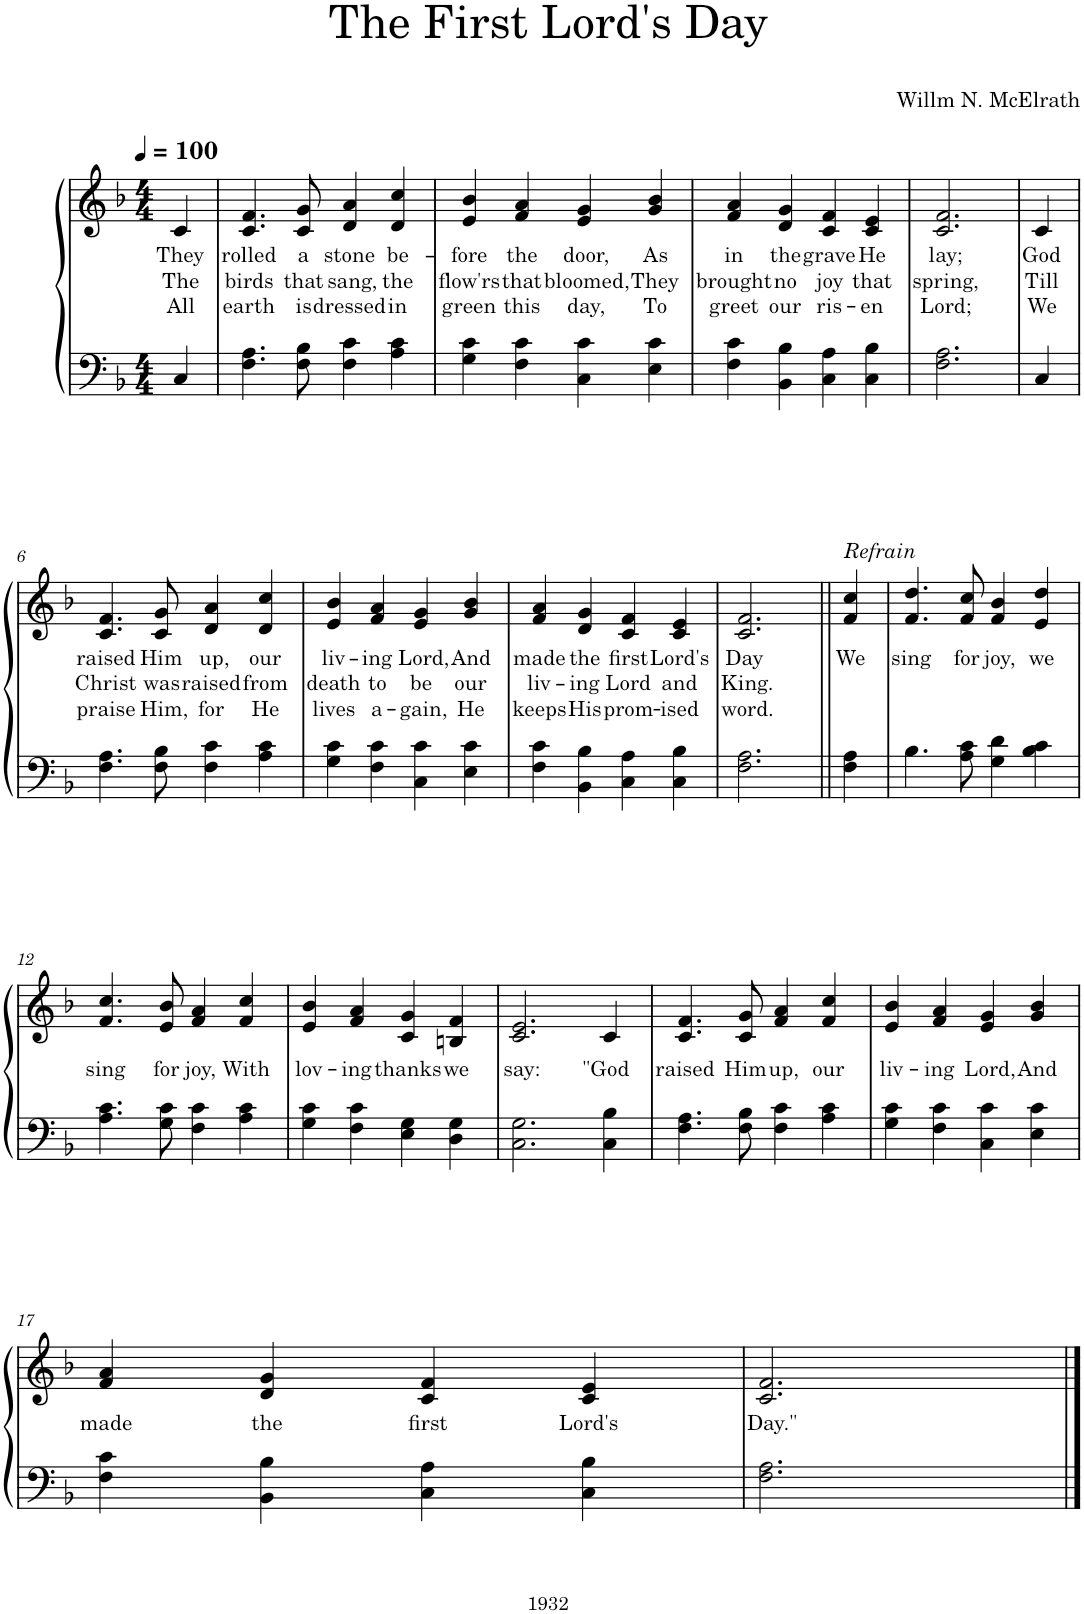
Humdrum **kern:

**kern	**kern	**text	**text	**text
*part1	*part1	*part1	*part1	*part1
*staff2	*staff1	*staff1	*staff1	*staff1
*I"Piano	*	*	*	*
*I'Pno.	*	*	*	*
*clefF4	*clefG2	*	*	*
*k[b-]	*k[b-]	*	*	*
*M4/4	*M4/4	*	*	*
*MM100	*MM100	*	*	*
=	=	=	=	=
!	!	!LO:LY:b	!LO:LY:b	!LO:LY:b
4C/	4c/	They	The	All
=1	=1	=1	=1	=1
!	!	!LO:LY:b	!LO:LY:b	!LO:LY:b
4.F\ 4.A\	4.c/ 4.f/	rolled	birds	earth
!	!	!LO:LY:b	!LO:LY:b	!LO:LY:b
8F\ 8B-\	8c/ 8g/	a	that	is
!	!	!LO:LY:b	!LO:LY:b	!LO:LY:b
4F\ 4c\	4d/ 4a/	stone	sang,	dressed
!	!	!LO:LY:b	!LO:LY:b	!LO:LY:b
4A\ 4c\	4d/ 4cc/	be-	the	in
=2	=2	=2	=2	=2
!	!	!LO:LY:b	!LO:LY:b	!LO:LY:b
4G\ 4c\	4e/ 4b-/	-fore	flow'rs	green
!	!	!LO:LY:b	!LO:LY:b	!LO:LY:b
4F\ 4c\	4f/ 4a/	the	that	this
!	!	!LO:LY:b	!LO:LY:b	!LO:LY:b
4C\ 4c\	4e/ 4g/	door,	bloomed,	day,
!	!	!LO:LY:b	!LO:LY:b	!LO:LY:b
4E\ 4c\	4g/ 4b-/	As	They	To
=3	=3	=3	=3	=3
!	!	!LO:LY:b	!LO:LY:b	!LO:LY:b
4F\ 4c\	4f/ 4a/	in	brought	greet
!	!	!LO:LY:b	!LO:LY:b	!LO:LY:b
4BB-\ 4B-\	4d/ 4g/	the	no	our
!	!	!LO:LY:b	!LO:LY:b	!LO:LY:b
4C\ 4A\	4c/ 4f/	grave	joy	ris-
!	!	!LO:LY:b	!LO:LY:b	!LO:LY:b
4C\ 4B-\	4c/ 4e/	He	that	-en
=4	=4	=4	=4	=4
!	!	!LO:LY:b	!LO:LY:b	!LO:LY:b
2.F\ 2.A\	2.c/ 2.f/	lay;	spring,	Lord;
=5	=5	=5	=5	=5
!	!	!LO:LY:b	!LO:LY:b	!LO:LY:b
4C/	4c/	God	Till	We
!!LO:LB:g=z
=6	=6	=6	=6	=6
!	!	!LO:LY:b	!LO:LY:b	!LO:LY:b
4.F\ 4.A\	4.c/ 4.f/	raised	Christ	praise
!	!	!LO:LY:b	!LO:LY:b	!LO:LY:b
8F\ 8B-\	8c/ 8g/	Him	was	Him,
!	!	!LO:LY:b	!LO:LY:b	!LO:LY:b
4F\ 4c\	4d/ 4a/	up,	raised	for
!	!	!LO:LY:b	!LO:LY:b	!LO:LY:b
4A\ 4c\	4d/ 4cc/	our	from	He
=7	=7	=7	=7	=7
!	!	!LO:LY:b	!LO:LY:b	!LO:LY:b
4G\ 4c\	4e/ 4b-/	liv-	death	lives
!	!	!LO:LY:b	!LO:LY:b	!LO:LY:b
4F\ 4c\	4f/ 4a/	-ing	to	a-
!	!	!LO:LY:b	!LO:LY:b	!LO:LY:b
4C\ 4c\	4e/ 4g/	Lord,	be	-gain,
!	!	!LO:LY:b	!LO:LY:b	!LO:LY:b
4E\ 4c\	4g/ 4b-/	And	our	He
=8	=8	=8	=8	=8
!	!	!LO:LY:b	!LO:LY:b	!LO:LY:b
4F\ 4c\	4f/ 4a/	made	liv-	keeps
!	!	!LO:LY:b	!LO:LY:b	!LO:LY:b
4BB-\ 4B-\	4d/ 4g/	the	-ing	His
!	!	!LO:LY:b	!LO:LY:b	!LO:LY:b
4C\ 4A\	4c/ 4f/	first	Lord	prom-
!	!	!LO:LY:b	!LO:LY:b	!LO:LY:b
4C\ 4B-\	4c/ 4e/	Lord's	and	-ised
=9	=9	=9	=9	=9
!	!	!LO:LY:b	!LO:LY:b	!LO:LY:b
2.F\ 2.A\	2.c/ 2.f/	Day	King.	word.
=10||	=10||	=10||	=10||	=10||
!	!LO:TX:a:i:t=Refrain	!	!	!
!	!	!LO:LY:b	!	!
4F\ 4A\	4f/ 4cc/	We	.	.
=11	=11	=11	=11	=11
!	!	!LO:LY:b	!	!
4.B-\	4.f/ 4.dd/	sing	.	.
!	!	!LO:LY:b	!	!
8A\ 8c\	8f/ 8cc/	for	.	.
!	!	!LO:LY:b	!	!
4G\ 4d\	4f/ 4b-/	joy,	.	.
!	!	!LO:LY:b	!	!
4B-\ 4c\	4e/ 4dd/	we	.	.
!!LO:LB:g=z
=12	=12	=12	=12	=12
!	!	!LO:LY:b	!	!
4.A\ 4.c\	4.f/ 4.cc/	sing	.	.
!	!	!LO:LY:b	!	!
8G\ 8c\	8e/ 8b-/	for	.	.
!	!	!LO:LY:b	!	!
4F\ 4c\	4f/ 4a/	joy,	.	.
!	!	!LO:LY:b	!	!
4A\ 4c\	4f/ 4cc/	With	.	.
=13	=13	=13	=13	=13
!	!	!LO:LY:b	!	!
4G\ 4c\	4e/ 4b-/	lov-	.	.
!	!	!LO:LY:b	!	!
4F\ 4c\	4f/ 4a/	-ing	.	.
!	!	!LO:LY:b	!	!
4E\ 4G\	4c/ 4g/	thanks	.	.
!	!	!LO:LY:b	!	!
4D\ 4G\	4Bn/ 4f/	we	.	.
=14	=14	=14	=14	=14
!	!	!LO:LY:b	!	!
2.C\ 2.G\	2.c/ 2.e/	say:	.	.
!	!	!LO:LY:b	!	!
4C\ 4B-\	4c/	"God	.	.
=15	=15	=15	=15	=15
!	!	!LO:LY:b	!	!
4.F\ 4.A\	4.c/ 4.f/	raised	.	.
!	!	!LO:LY:b	!	!
8F\ 8B-\	8c/ 8g/	Him	.	.
!	!	!LO:LY:b	!	!
4F\ 4c\	4f/ 4a/	up,	.	.
!	!	!LO:LY:b	!	!
4A\ 4c\	4f/ 4cc/	our	.	.
=16	=16	=16	=16	=16
!	!	!LO:LY:b	!	!
4G\ 4c\	4e/ 4b-/	liv-	.	.
!	!	!LO:LY:b	!	!
4F\ 4c\	4f/ 4a/	-ing	.	.
!	!	!LO:LY:b	!	!
4C\ 4c\	4e/ 4g/	Lord,	.	.
!	!	!LO:LY:b	!	!
4E\ 4c\	4g/ 4b-/	And	.	.
!!LO:LB:g=z
=17	=17	=17	=17	=17
!	!	!LO:LY:b	!	!
4F\ 4c\	4f/ 4a/	made	.	.
!	!	!LO:LY:b	!	!
4BB-\ 4B-\	4d/ 4g/	the	.	.
!	!	!LO:LY:b	!	!
4C\ 4A\	4c/ 4f/	first	.	.
!	!	!LO:LY:b	!	!
4C\ 4B-\	4c/ 4e/	Lord's	.	.
=18	=18	=18	=18	=18
!	!	!LO:LY:b	!	!
2.F\ 2.A\	2.c/ 2.f/	Day."	.	.
==	==	==	==	==
*-	*-	*-	*-	*-
